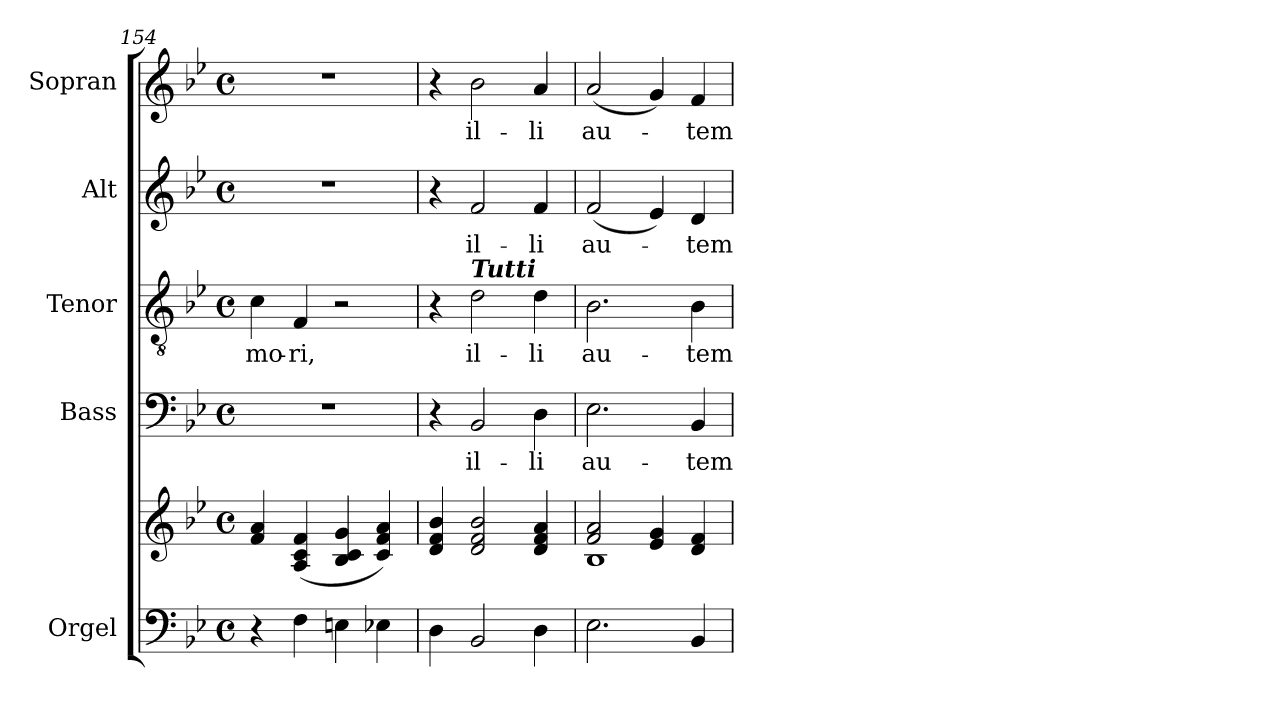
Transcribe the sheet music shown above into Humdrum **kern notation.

**kern	**kern	**kern	**text	**kern	**text	**kern	**text	**kern	**text
*part5	*part5	*part4	*part4	*part3	*part3	*part2	*part2	*part1	*part1
*staff6	*staff5	*staff4	*staff4	*staff3	*staff3	*staff2	*staff2	*staff1	*staff1
*I"Orgel	*	*I"Bass	*	*I"Tenor	*	*I"Alt	*	*I"Sopran	*
*I'Org.	*	*I'B.	*	*I'T.	*	*I'A.	*	*I'S.	*
*clefF4	*clefG2	*clefF4	*	*clefGv2	*	*clefG2	*	*clefG2	*
*k[b-e-]	*k[b-e-]	*k[b-e-]	*	*k[b-e-]	*	*k[b-e-]	*	*k[b-e-]	*
*B-:	*B-:	*B-:	*	*B-:	*	*B-:	*	*B-:	*
*M4/4	*M4/4	*M4/4	*	*M4/4	*	*M4/4	*	*M4/4	*
*met(c)	*met(c)	*met(c)	*	*met(c)	*	*met(c)	*	*met(c)	*
=154	=154	=154	=154	=154	=154	=154	=154	=154	=154
!	!	!	!	!	!LO:LY:b	!	!	!	!
4r	4f/ 4a/	1r	.	4c\	mo-	1r	.	1r	.
!	!	!	!	!	!LO:LY:b	!	!	!	!
4F\	(<4A/ 4c/ 4f/	.	.	4F/	-ri,	.	.	.	.
4En\	4B-/ 4c/ 4g/	.	.	2r	.	.	.	.	.
4E-X\	4c/ 4f/ 4a/)	.	.	.	.	.	.	.	.
=155	=155	=155	=155	=155	=155	=155	=155	=155	=155
4D\	4d/ 4f/ 4b-/	4r	.	4r	.	4r	.	4r	.
!	!	!	!	!LO:TX:a:Bi:t=Tutti	!	!	!	!	!
!	!	!	!LO:LY:b	!	!LO:LY:b	!	!LO:LY:b	!	!LO:LY:b
2BB-/	2d/ 2f/ 2b-/	2BB-/	il-	2d\	il-	2f/	il-	2b-\	il-
!	!	!	!LO:LY:b	!	!LO:LY:b	!	!LO:LY:b	!	!LO:LY:b
4D\	4d/ 4f/ 4a/	4D\	-li	4d\	-li	4f/	-li	4a/	-li
=156	=156	=156	=156	=156	=156	=156	=156	=156	=156
*	*^	*	*	*	*	*	*	*	*
!	!	!	!	!LO:LY:b	!	!LO:LY:b	!	!LO:LY:b	!	!LO:LY:b
2.E-\	2f/ 2a/	1B-	2.E-\	au-	2.B-\	au-	(<2f/	au-	(<2a/	au-
.	4e-/ 4g/	.	.	.	.	.	4e-/)	.	4g/)	.
!	!	!	!	!LO:LY:b	!	!LO:LY:b	!	!LO:LY:b	!	!LO:LY:b
4BB-/	4d/ 4f/	.	4BB-/	-tem	4B-\	-tem	4d/	-tem	4f/	-tem
*	*v	*v	*	*	*	*	*	*	*	*
=	=	=	=	=	=	=	=	=	=
*-	*-	*-	*-	*-	*-	*-	*-	*-	*-
